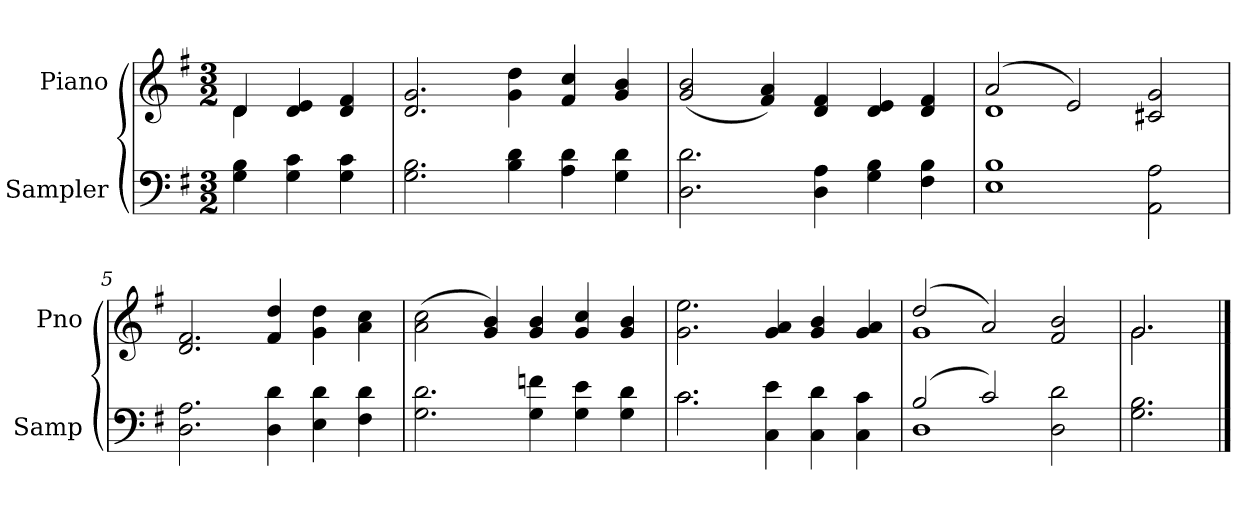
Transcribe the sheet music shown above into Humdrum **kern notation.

**kern	**kern
*part2	*part1
*staff2	*staff1
*I"Sampler	*I"Piano
*I'Samp	*I'Pno
*clefF4	*clefG2
*k[f#]	*k[f#]
*G:	*G:
*M3/2	*M3/2
=1	=1
*	*^
4G 4B	4d/	4d
4G 4c	4d 4e	2ryy
4G 4c	4d 4f#	.
*	*v	*v
=2	=2
2.G 2.B	2.d 2.g
4B 4d	4g 4dd
4A 4d	4f# 4cc
4G 4d	4g 4b
=3	=3
2.D 2.d	(2g 2b
.	4f# 4a)
4D 4A	4d 4f#
4G 4B	4d 4e
4F# 4B	4d 4f#
=4	=4
*	*^
1E 1B	(2a/	1d
.	2e/)	.
2AA 2A	2c#X 2g	2ryy
*	*v	*v
=5	=5
2.D 2.A	2.d 2.f#
4D 4d	4f# 4dd
4E 4d	4g 4dd
4F# 4d	4a 4cc
=6	=6
2.G 2.d	(2a 2cc
.	4g 4b)
4G 4fn	4g 4b
4G 4e	4g 4cc
4G 4d	4g 4b
=7	=7
*^	*
2.c\	2.c	2.g 2.ee
4C 4e	2.ryy	4g 4a
4C 4d	.	4g 4b
4C 4c	.	4g 4a
=8	=8	=8
*	*	*^
(2B/	1D	(2dd/	1g
2c/)	.	2a/)	.
2D 2d	2ryy	2f# 2b	2ryy
*v	*v	*	*
=9	=9	=9
2.G 2.B	2.g/	2.g
*	*v	*v
==	==
*-	*-
